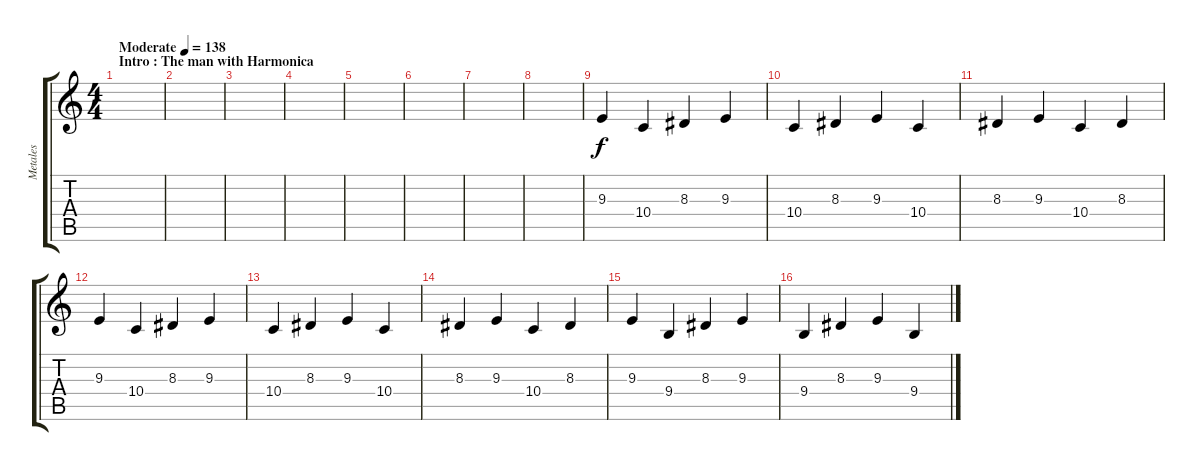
\track ("Metales" "Metales") {instrument brasssection}
\staff {score tabs}
\tuning (E4 B3 G3 D3 A2 E2) {hide}
\ts (4 4)
\section ("" "Intro : The man with Harmonica ")
\tempo (138 "Moderate")
\clef g2
\ks c
|
|
|
|
|
|
|
|
9.3.4{instrument fx7echoes} 10.4.4 8.3.4 9.3.4 |
10.4.4 8.3.4 9.3.4 10.4.4 |
8.3.4 9.3.4 10.4.4 8.3.4 |
9.3.4 10.4.4 8.3.4 9.3.4 |
10.4.4 8.3.4 9.3.4 10.4.4 |
8.3.4 9.3.4 10.4.4 8.3.4 |
9.3.4 9.4.4 8.3.4 9.3.4 |
9.4.4 8.3.4 9.3.4 9.4.4
